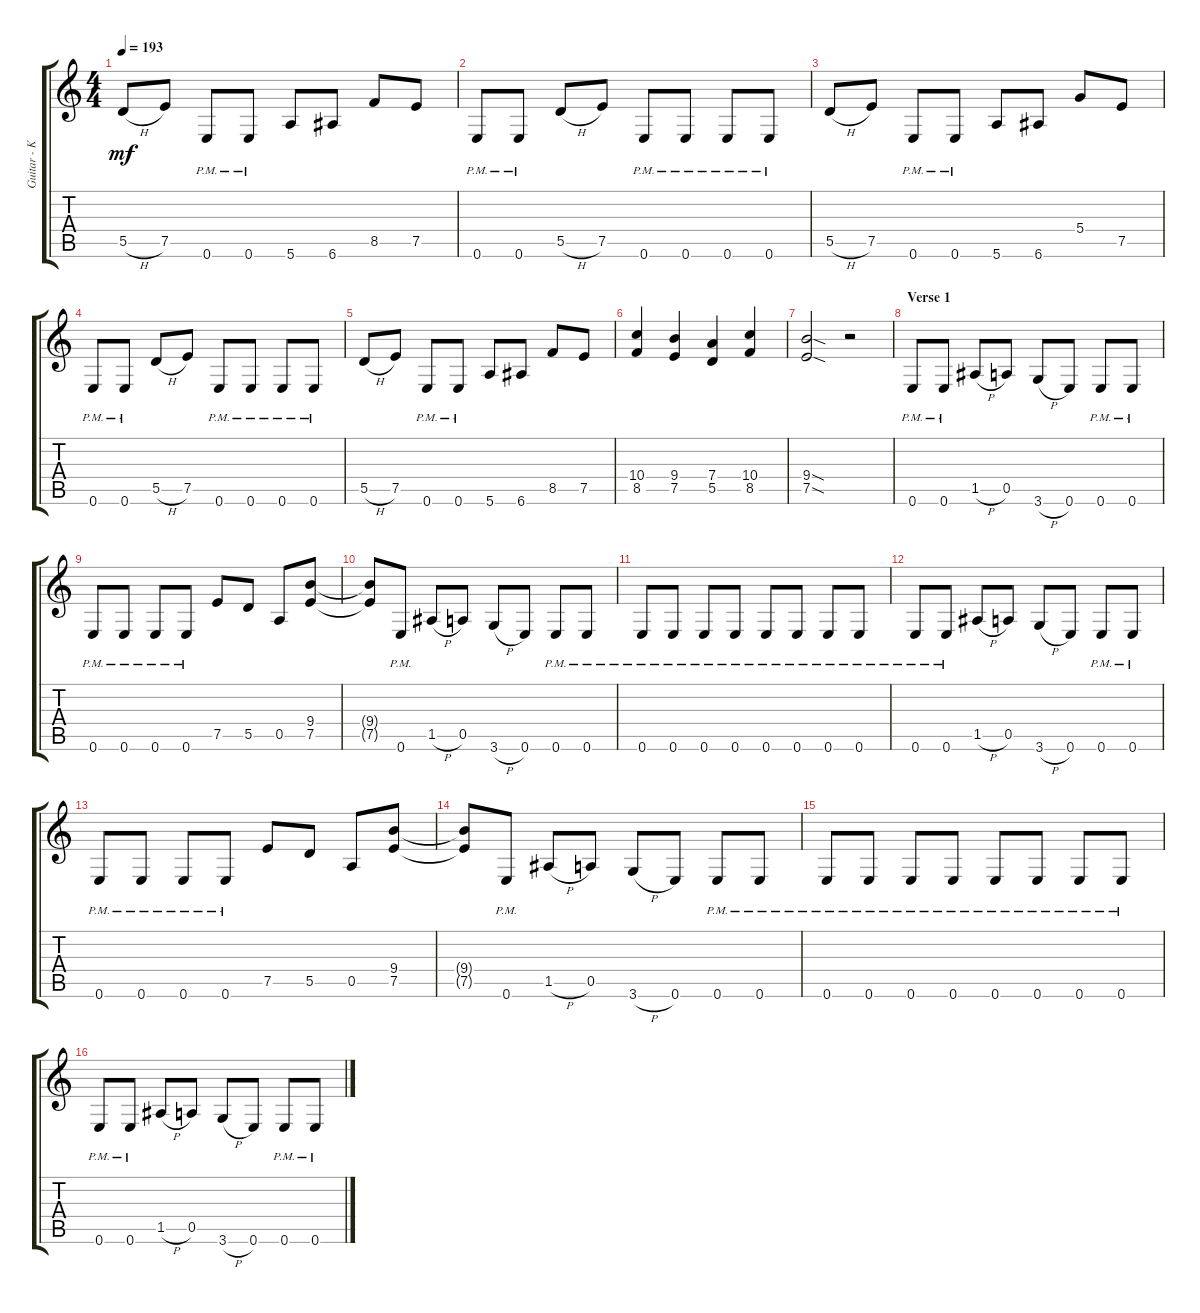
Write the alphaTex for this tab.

\track ("Guitar - Kirk" "Guitar - K") {instrument distortionguitar}
\staff {score tabs}
\tuning (E4 B3 G3 D3 A2 E2) {hide}
\ts (4 4)
\tempo 193
\clef g2
\ks c
5.5{h}.8{dy mf} 7.5.8 0.6{pm}.8 0.6{pm}.8 5.6.8 6.6.8 8.5.8 7.5.8 |
0.6{pm}.8 0.6{pm}.8 5.5{h}.8 7.5.8 0.6{pm}.8 0.6{pm}.8 0.6{pm}.8 0.6{pm}.8 |
5.5{h}.8 7.5.8 0.6{pm}.8 0.6{pm}.8 5.6.8 6.6.8 5.4.8 7.5.8 |
0.6{pm}.8 0.6{pm}.8 5.5{h}.8 7.5.8 0.6{pm}.8 0.6{pm}.8 0.6{pm}.8 0.6{pm}.8 |
5.5{h}.8 7.5.8 0.6{pm}.8 0.6{pm}.8 5.6.8 6.6.8 8.5.8 7.5.8 |
(10.4 8.5).4 (9.4 7.5).4 (7.4 5.5).4 (10.4 8.5).4 |
(9.4{sod} 7.5{sod}).2 r.2 |
\section ("" "Verse 1")
0.6{pm}.8 0.6{pm}.8 1.5{h}.8 0.5.8 3.6{h}.8 0.6.8 0.6{pm}.8 0.6{pm}.8 |
0.6{pm}.8 0.6{pm}.8 0.6{pm}.8 0.6{pm}.8 7.5.8 5.5.8 0.5.8 (9.4 7.5).8 |
(9.4{t} 7.5{t}).8 0.6{pm}.8 1.5{h}.8 0.5.8 3.6{h}.8 0.6.8 0.6{pm}.8 0.6{pm}.8 |
0.6{pm}.8 0.6{pm}.8 0.6{pm}.8 0.6{pm}.8 0.6{pm}.8 0.6{pm}.8 0.6{pm}.8 0.6{pm}.8 |
0.6{pm}.8 0.6{pm}.8 1.5{h}.8 0.5.8 3.6{h}.8 0.6.8 0.6{pm}.8 0.6{pm}.8 |
0.6{pm}.8 0.6{pm}.8 0.6{pm}.8 0.6{pm}.8 7.5.8 5.5.8 0.5.8 (9.4 7.5).8 |
(9.4{t} 7.5{t}).8 0.6{pm}.8 1.5{h}.8 0.5.8 3.6{h}.8 0.6.8 0.6{pm}.8 0.6{pm}.8 |
0.6{pm}.8 0.6{pm}.8 0.6{pm}.8 0.6{pm}.8 0.6{pm}.8 0.6{pm}.8 0.6{pm}.8 0.6{pm}.8 |
0.6{pm}.8 0.6{pm}.8 1.5{h}.8 0.5.8 3.6{h}.8 0.6.8 0.6{pm}.8 0.6{pm}.8
